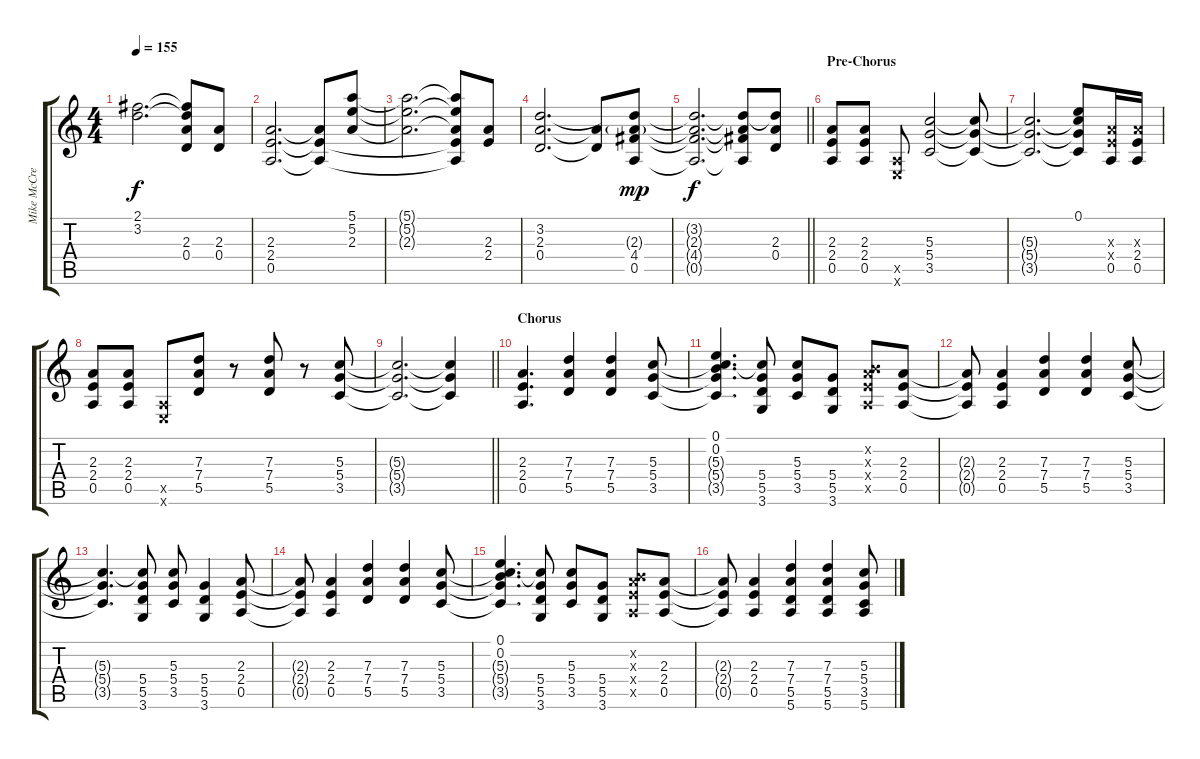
\track ("Mike McCready" "Mike McCre") {instrument distortionguitar}
\staff {score tabs}
\tuning (E4 B3 G3 D3 A2 E2) {hide}
\ts (4 4)
\tempo 155
\clef g2
\ks c
(2.1{t} 3.2{t}).2{d dy f} (2.1{t} 3.2{t} 2.3{t} 0.4{t}).8 (2.3 0.4).8 |
(2.3 2.4 0.5).2{d} (2.3{t} 2.4{t} 0.5{t}).8 (5.1 5.2 2.3).8 |
(5.1{t} 5.2{t} 2.3{t}).2{d} (5.1{t} 5.2{t} 2.3{t} 2.4{t} 0.5{t}).8 (2.3 2.4).8 |
(3.2 2.3 0.4).2{d} (2.3{t} 0.4{t}).8 (3.2{t} 2.3{g} 4.4 0.5).8{dy mp} |
\barLineRight lightlight
(3.2{t} 2.3{t} 4.4{t} 0.5{t}).2{d dy f} (3.2{t} 2.3{t} 4.4{t} 0.5{t}).8 (3.2{t} 2.3 0.4).8 |
\section ("" "Pre-Chorus")
(2.3 2.4 0.5).8 (2.3 2.4 0.5).8 (0.5{x} 0.6{x}).8 (5.3 5.4 3.5).2 (5.3{t} 5.4{t} 3.5{t}).8 |
(5.3{t} 5.4{t} 3.5{t}).2{d} (0.1 5.3{t} 5.4{t} 3.5{t}).8 (2.3{x} 2.4{x} 0.5).16 (2.3{x} 2.4 0.5).16 |
(2.3 2.4 0.5).8 (2.3 2.4 0.5).8 (0.5{x} 0.6{x}).8 (7.3 7.4 5.5).8 r.8 (7.3 7.4 5.5).8 r.8 (5.3 5.4 3.5).8 |
\barLineRight lightlight
(5.3{t} 5.4{t} 3.5{t}).2{d} (5.3{t} 5.4{t} 3.5{t}).4 |
\section ("" "Chorus")
(2.3 2.4 0.5).4{d} (7.3 7.4 5.5).4 (7.3 7.4 5.5).4 (5.3 5.4 3.5).8 |
(0.1 0.2 5.3{t} 5.4{t} 3.5{t}).4{d} (5.3{t} 5.4 5.5 3.6).8 (5.3 5.4 3.5).8 (5.4 5.5 3.6).8 (0.2{x} 2.3{x} 2.4{x} 0.5{x}).8 (2.3 2.4 0.5).8 |
(2.3{t} 2.4{t} 0.5{t}).8 (2.3 2.4 0.5).4 (7.3 7.4 5.5).4 (7.3 7.4 5.5).4 (5.3 5.4 3.5).8 |
(5.3{t} 5.4{t} 3.5{t}).4{d} (5.3{t} 5.4 5.5 3.6).8 (5.3 5.4 3.5).8 (5.4 5.5 3.6).4 (2.3 2.4 0.5).8 |
(2.3{t} 2.4{t} 0.5{t}).8 (2.3 2.4 0.5).4 (7.3 7.4 5.5).4 (7.3 7.4 5.5).4 (5.3 5.4 3.5).8 |
(0.1 0.2 5.3{t} 5.4{t} 3.5{t}).4{d} (5.3{t} 5.4 5.5 3.6).8 (5.3 5.4 3.5).8 (5.4 5.5 3.6).8 (0.2{x} 2.3{x} 2.4{x} 0.5{x}).8 (2.3 2.4 0.5).8 |
(2.3{t} 2.4{t} 0.5{t}).8 (2.3 2.4 0.5).4 (7.3 7.4 5.5 5.6).4 (7.3 7.4 5.5 5.6).4 (5.3 5.4 3.5 5.6).8
